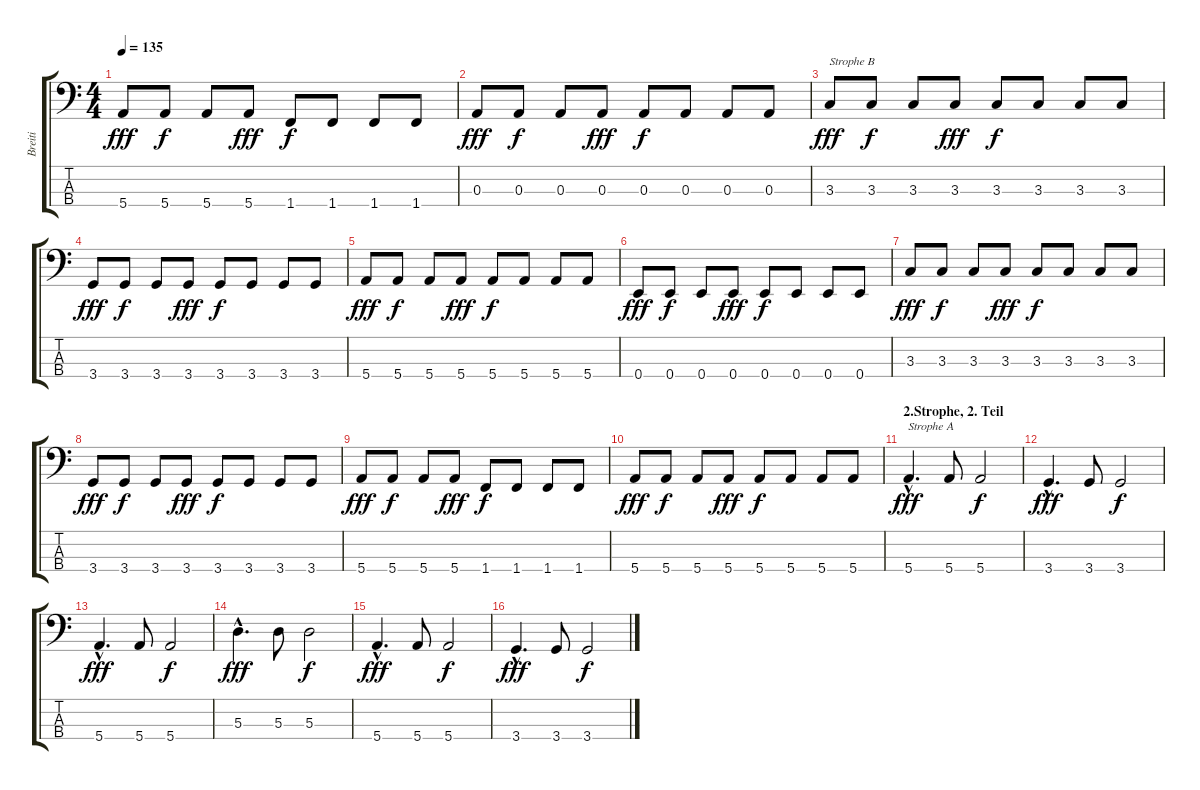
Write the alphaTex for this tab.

\track ("Breiti" "Breiti") {instrument electricbassfinger}
\staff {score tabs}
\tuning (G2 D2 A1 E1) {hide}
\ts (4 4)
\tempo 135
\clef f4
\ks c
5.4.8{dy fff} 5.4.8{dy f} 5.4.8 5.4.8{dy fff} 1.4.8{dy f} 1.4.8 1.4.8 1.4.8 |
0.3.8{dy fff} 0.3.8{dy f} 0.3.8 0.3.8{dy fff} 0.3.8{dy f} 0.3.8 0.3.8 0.3.8 |
3.3.8{txt "Strophe B" dy fff} 3.3.8{dy f} 3.3.8 3.3.8{dy fff} 3.3.8{dy f} 3.3.8 3.3.8 3.3.8 |
3.4.8{dy fff} 3.4.8{dy f} 3.4.8 3.4.8{dy fff} 3.4.8{dy f} 3.4.8 3.4.8 3.4.8 |
5.4.8{dy fff} 5.4.8{dy f} 5.4.8 5.4.8{dy fff} 5.4.8{dy f} 5.4.8 5.4.8 5.4.8 |
0.4.8{dy fff} 0.4.8{dy f} 0.4.8 0.4.8{dy fff} 0.4.8{dy f} 0.4.8 0.4.8 0.4.8 |
3.3.8{dy fff} 3.3.8{dy f} 3.3.8 3.3.8{dy fff} 3.3.8{dy f} 3.3.8 3.3.8 3.3.8 |
3.4.8{dy fff} 3.4.8{dy f} 3.4.8 3.4.8{dy fff} 3.4.8{dy f} 3.4.8 3.4.8 3.4.8 |
5.4.8{dy fff} 5.4.8{dy f} 5.4.8 5.4.8{dy fff} 1.4.8{dy f} 1.4.8 1.4.8 1.4.8 |
5.4.8{dy fff} 5.4.8{dy f} 5.4.8 5.4.8{dy fff} 5.4.8{dy f} 5.4.8 5.4.8 5.4.8 |
\section ("" "2.Strophe, 2. Teil")
5.4{hac}.4{d txt "Strophe A" dy fff} 5.4.8 5.4.2{dy f} |
3.4{hac}.4{d dy fff} 3.4.8 3.4.2{dy f} |
5.4{hac}.4{d dy fff} 5.4.8 5.4.2{dy f} |
5.3{hac}.4{d dy fff} 5.3.8 5.3.2{dy f} |
5.4{hac}.4{d dy fff} 5.4.8 5.4.2{dy f} |
3.4{hac}.4{d dy fff} 3.4.8 3.4.2{dy f}
